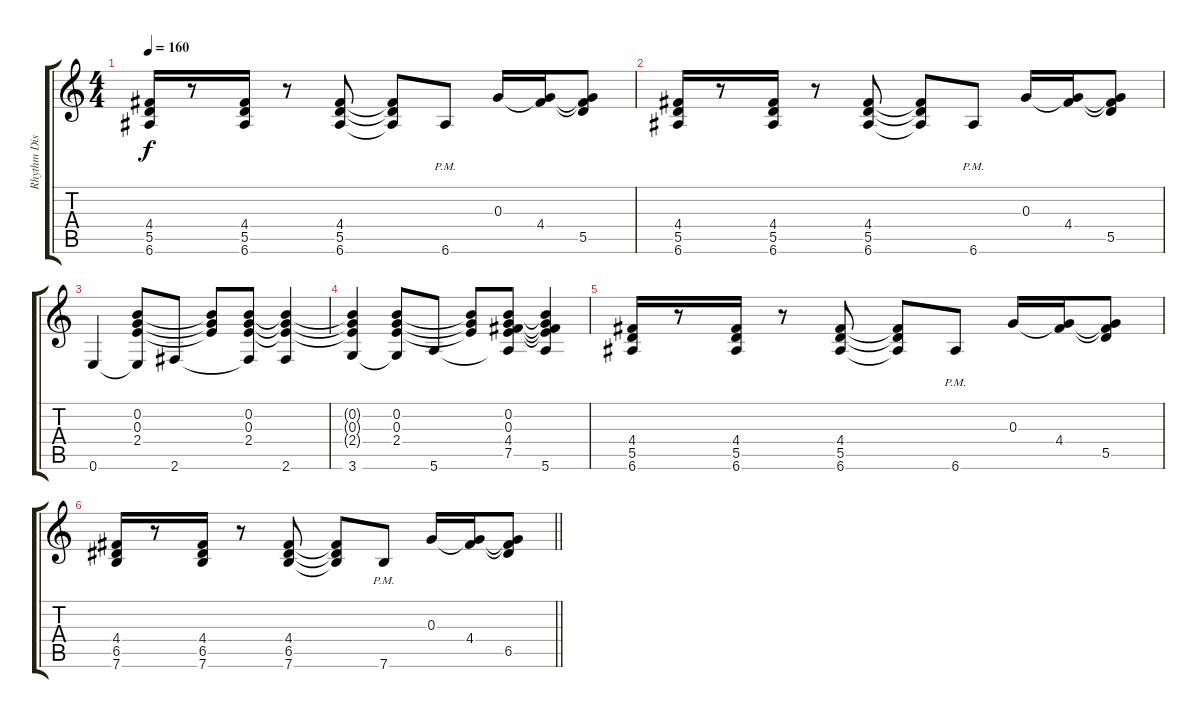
\track ("Rhythm Distortion" "Rhythm Dis") {instrument overdrivenguitar}
\staff {score tabs}
\tuning (E4 B3 G3 D3 A2 E2) {hide}
\ts (4 4)
\tempo 160
\clef g2
\ks c
(4.4 5.5 6.6).16{dy f} r.8 (4.4 5.5 6.6).16 r.8 (4.4 5.5 6.6).8 (4.4{t} 5.5{t} 6.6{t}).8 6.6{pm}.8 0.3.16 (0.3{t} 4.4).16 (0.3{t} 4.4{t} 5.5).8 |
(4.4 5.5 6.6).16 r.8 (4.4 5.5 6.6).16 r.8 (4.4 5.5 6.6).8 (4.4{t} 5.5{t} 6.6{t}).8 6.6{pm}.8 0.3.16 (0.3{t} 4.4).16 (0.3{t} 4.4{t} 5.5).8 |
0.6.4 (0.2 0.3 2.4 0.6{t}).8 2.6.8 (0.2{t} 0.3{t} 2.4{t}).8 (0.2 0.3 2.4 2.6{t}).8 (0.2{t} 0.3{t} 2.4{t} 2.6).4 |
(0.2{t} 0.3{t} 2.4{t} 3.6).4 (0.2 0.3 2.4 3.6{t}).8 5.6.8 (0.2{t} 0.3{t} 2.4{t}).8 (0.2 0.3 4.4 7.5 5.6{t}).8 (0.2{t} 0.3{t} 4.4{t} 7.5{t} 5.6).4 |
(4.4 5.5 6.6).16 r.8 (4.4 5.5 6.6).16 r.8 (4.4 5.5 6.6).8 (4.4{t} 5.5{t} 6.6{t}).8 6.6{pm}.8 0.3.16 (0.3{t} 4.4).16 (0.3{t} 4.4{t} 5.5).8 |
\barLineRight lightlight
(4.4 6.5 7.6).16 r.8 (4.4 6.5 7.6).16 r.8 (4.4 6.5 7.6).8 (4.4{t} 6.5{t} 7.6{t}).8 7.6{pm}.8 0.3.16 (0.3{t} 4.4).16 (0.3{t} 4.4{t} 6.5).8
